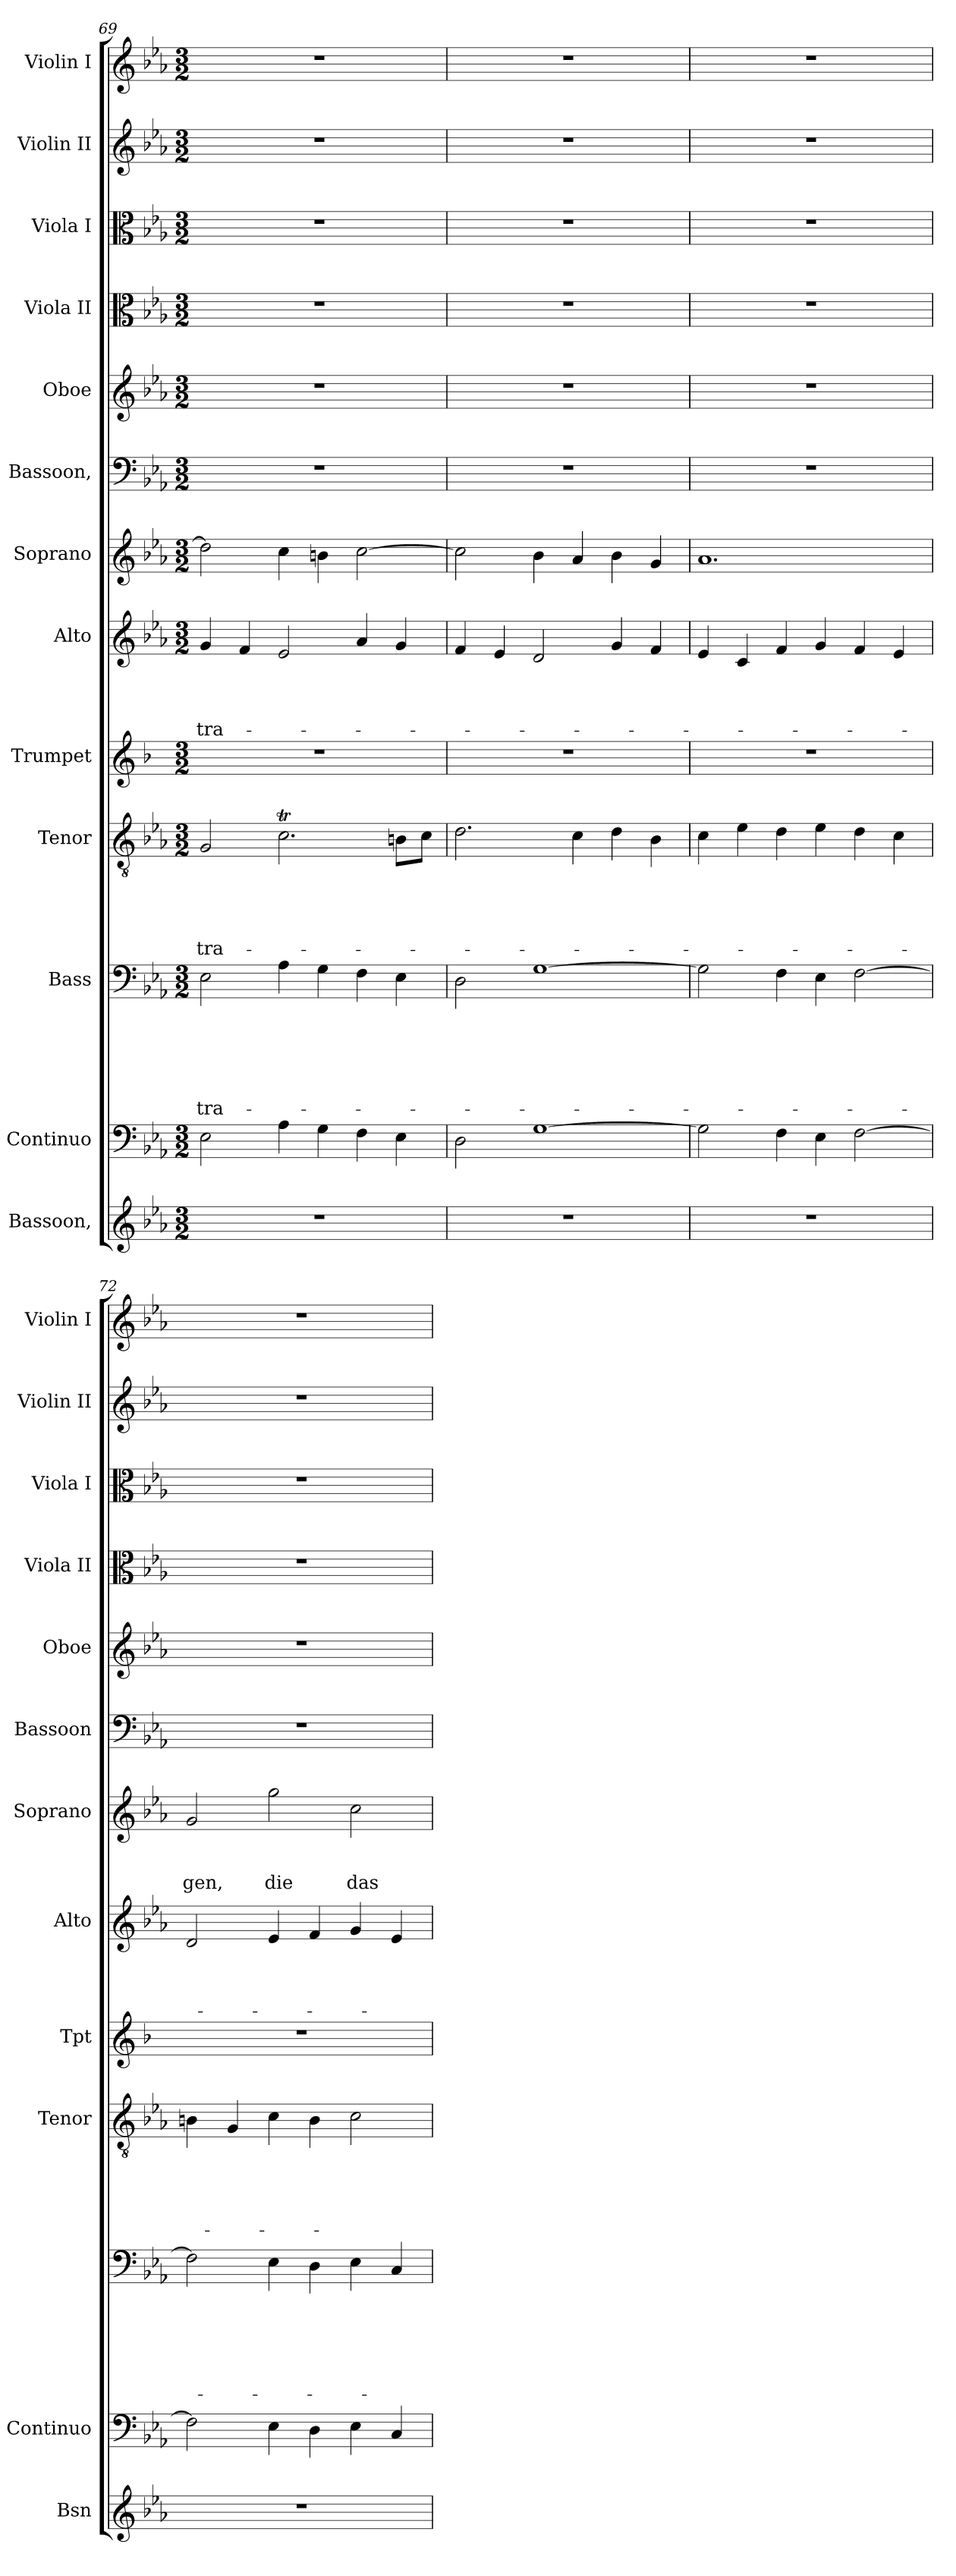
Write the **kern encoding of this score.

**kern	**kern	**kern	**text	**text	**text	**text	**text	**text	**kern	**text	**text	**text	**text	**text	**kern	**kern	**text	**text	**text	**text	**kern	**text	**text	**text	**kern	**kern	**kern	**kern	**kern	**kern
*part13	*part12	*part11	*part11	*part11	*part11	*part11	*part11	*part11	*part10	*part10	*part10	*part10	*part10	*part10	*part9	*part8	*part8	*part8	*part8	*part8	*part7	*part7	*part7	*part7	*part6	*part5	*part4	*part3	*part2	*part1
*staff13	*staff12	*staff11	*staff11	*staff11	*staff11	*staff11	*staff11	*staff11	*staff10	*staff10	*staff10	*staff10	*staff10	*staff10	*staff9	*staff8	*staff8	*staff8	*staff8	*staff8	*staff7	*staff7	*staff7	*staff7	*staff6	*staff5	*staff4	*staff3	*staff2	*staff1
*I"Bassoon,	*I"Continuo	*I"Bass	*	*	*	*	*	*	*I"Tenor	*	*	*	*	*	*I"Trumpet	*I"Alto	*	*	*	*	*I"Soprano	*	*	*	*I"Bassoon,	*I"Oboe	*I"Viola II	*I"Viola I	*I"Violin II	*I"Violin I
*I'Bsn	*I'Continuo	*	*	*	*	*	*	*	*I'Tenor	*	*	*	*	*	*I'Tpt	*I'Alto	*	*	*	*	*I'Soprano	*	*	*	*I'Bassoon	*I'Oboe	*I'Viola II	*I'Viola I	*I'Violin II	*I'Violin I
*clefG2	*clefF4	*clefF4	*	*	*	*	*	*	*clefGv2	*	*	*	*	*	*clefG2	*clefG2	*	*	*	*	*clefG2	*	*	*	*clefF4	*clefG2	*clefC3	*clefC3	*clefG2	*clefG2
*	*	*	*	*	*	*	*	*	*	*	*	*	*	*	*ITrd1c2	*	*	*	*	*	*	*	*	*	*	*	*	*	*	*
*k[b-e-a-]	*k[b-e-a-]	*k[b-e-a-]	*	*	*	*	*	*	*k[b-e-a-]	*	*	*	*	*	*k[b-e-a-]	*k[b-e-a-]	*	*	*	*	*k[b-e-a-]	*	*	*	*k[b-e-a-]	*k[b-e-a-]	*k[b-e-a-]	*k[b-e-a-]	*k[b-e-a-]	*k[b-e-a-]
*E-:	*E-:	*E-:	*	*	*	*	*	*	*E-:	*	*	*	*	*	*E-:	*E-:	*	*	*	*	*E-:	*	*	*	*E-:	*E-:	*E-:	*E-:	*E-:	*E-:
*M3/2	*M3/2	*M3/2	*	*	*	*	*	*	*M3/2	*	*	*	*	*	*M3/2	*M3/2	*	*	*	*	*M3/2	*	*	*	*M3/2	*M3/2	*M3/2	*M3/2	*M3/2	*M3/2
=69	=69	=69	=69	=69	=69	=69	=69	=69	=69	=69	=69	=69	=69	=69	=69	=69	=69	=69	=69	=69	=69	=69	=69	=69	=69	=69	=69	=69	=69	=69
!	!	!	!	!	!	!	!	!LO:LY:b	!	!	!	!	!	!LO:LY:b	!	!	!	!	!	!LO:LY:b	!	!	!	!	!	!	!	!	!	!
1.r	2E-\	2E-\	.	.	.	.	.	tra-	2G/	.	.	.	.	tra-	1.r	4g/	.	.	.	tra-	2dd\]	.	.	.	1.r	1.r	1.r	1.r	1.r	1.r
.	.	.	.	.	.	.	.	.	.	.	.	.	.	.	.	4f/	.	.	.	.	.	.	.	.	.	.	.	.	.	.
.	4A-\	4A-\	.	.	.	.	.	.	2.cT\	.	.	.	.	.	.	2e-/	.	.	.	.	4cc\	.	.	.	.	.	.	.	.	.
.	4G\	4G\	.	.	.	.	.	.	.	.	.	.	.	.	.	.	.	.	.	.	4bn\	.	.	.	.	.	.	.	.	.
.	4F\	4F\	.	.	.	.	.	.	.	.	.	.	.	.	.	4a-/	.	.	.	.	[>2cc\	.	.	.	.	.	.	.	.	.
.	4E-\	4E-\	.	.	.	.	.	.	8Bn\L	.	.	.	.	.	.	4g/	.	.	.	.	.	.	.	.	.	.	.	.	.	.
.	.	.	.	.	.	.	.	.	8c\J	.	.	.	.	.	.	.	.	.	.	.	.	.	.	.	.	.	.	.	.	.
=70	=70	=70	=70	=70	=70	=70	=70	=70	=70	=70	=70	=70	=70	=70	=70	=70	=70	=70	=70	=70	=70	=70	=70	=70	=70	=70	=70	=70	=70	=70
1.r	2D\	2D\	.	.	.	.	.	.	2.d\	.	.	.	.	.	1.r	4f/	.	.	.	.	2cc\]	.	.	.	1.r	1.r	1.r	1.r	1.r	1.r
.	.	.	.	.	.	.	.	.	.	.	.	.	.	.	.	4e-/	.	.	.	.	.	.	.	.	.	.	.	.	.	.
.	[<1G	[<1G	.	.	.	.	.	.	.	.	.	.	.	.	.	2d/	.	.	.	.	4b-i\	.	.	.	.	.	.	.	.	.
.	.	.	.	.	.	.	.	.	4c\	.	.	.	.	.	.	.	.	.	.	.	4a-/	.	.	.	.	.	.	.	.	.
.	.	.	.	.	.	.	.	.	4d\	.	.	.	.	.	.	4g/	.	.	.	.	4b-\	.	.	.	.	.	.	.	.	.
.	.	.	.	.	.	.	.	.	4B-\	.	.	.	.	.	.	4f/	.	.	.	.	4g/	.	.	.	.	.	.	.	.	.
!!LO:LB:g=z
=71	=71	=71	=71	=71	=71	=71	=71	=71	=71	=71	=71	=71	=71	=71	=71	=71	=71	=71	=71	=71	=71	=71	=71	=71	=71	=71	=71	=71	=71	=71
1.r	2G\]	2G\]	.	.	.	.	.	.	4c\	.	.	.	.	.	1.r	4e-/	.	.	.	.	1.a-	.	.	.	1.r	1.r	1.r	1.r	1.r	1.r
.	.	.	.	.	.	.	.	.	4e-\	.	.	.	.	.	.	4c/	.	.	.	.	.	.	.	.	.	.	.	.	.	.
.	4F\	4F\	.	.	.	.	.	.	4d\	.	.	.	.	.	.	4f/	.	.	.	.	.	.	.	.	.	.	.	.	.	.
.	4E-\	4E-\	.	.	.	.	.	.	4e-\	.	.	.	.	.	.	4g/	.	.	.	.	.	.	.	.	.	.	.	.	.	.
.	[>2F\	[>2F\	.	.	.	.	.	.	4d\	.	.	.	.	.	.	4f/	.	.	.	.	.	.	.	.	.	.	.	.	.	.
.	.	.	.	.	.	.	.	.	4c\	.	.	.	.	.	.	4e-/	.	.	.	.	.	.	.	.	.	.	.	.	.	.
=72	=72	=72	=72	=72	=72	=72	=72	=72	=72	=72	=72	=72	=72	=72	=72	=72	=72	=72	=72	=72	=72	=72	=72	=72	=72	=72	=72	=72	=72	=72
!	!	!	!	!	!	!	!	!	!	!	!	!	!	!	!	!	!	!	!	!	!	!	!	!LO:LY:b	!	!	!	!	!	!
1.r	2F\]	2F\]	.	.	.	.	.	.	4Bn\	.	.	.	.	.	1.r	2d/	.	.	.	.	2g/	.	.	-gen,	1.r	1.r	1.r	1.r	1.r	1.r
.	.	.	.	.	.	.	.	.	4G/	.	.	.	.	.	.	.	.	.	.	.	.	.	.	.	.	.	.	.	.	.
!	!	!	!	!	!	!	!	!	!	!	!	!	!	!	!	!	!	!	!	!	!	!	!	!LO:LY:b	!	!	!	!	!	!
.	4E-\	4E-\	.	.	.	.	.	.	4c\	.	.	.	.	.	.	4e-/	.	.	.	.	2gg\	.	.	die	.	.	.	.	.	.
.	4D\	4D\	.	.	.	.	.	.	4B\	.	.	.	.	.	.	4f/	.	.	.	.	.	.	.	.	.	.	.	.	.	.
!	!	!	!	!	!	!	!	!	!	!	!	!	!	!	!	!	!	!	!	!	!	!	!	!LO:LY:b	!	!	!	!	!	!
.	4E-\	4E-\	.	.	.	.	.	.	2c\	.	.	.	.	.	.	4g/	.	.	.	.	2cc\	.	.	das	.	.	.	.	.	.
.	4C/	4C/	.	.	.	.	.	.	.	.	.	.	.	.	.	4e-/	.	.	.	.	.	.	.	.	.	.	.	.	.	.
=	=	=	=	=	=	=	=	=	=	=	=	=	=	=	=	=	=	=	=	=	=	=	=	=	=	=	=	=	=	=
*-	*-	*-	*-	*-	*-	*-	*-	*-	*-	*-	*-	*-	*-	*-	*-	*-	*-	*-	*-	*-	*-	*-	*-	*-	*-	*-	*-	*-	*-	*-
